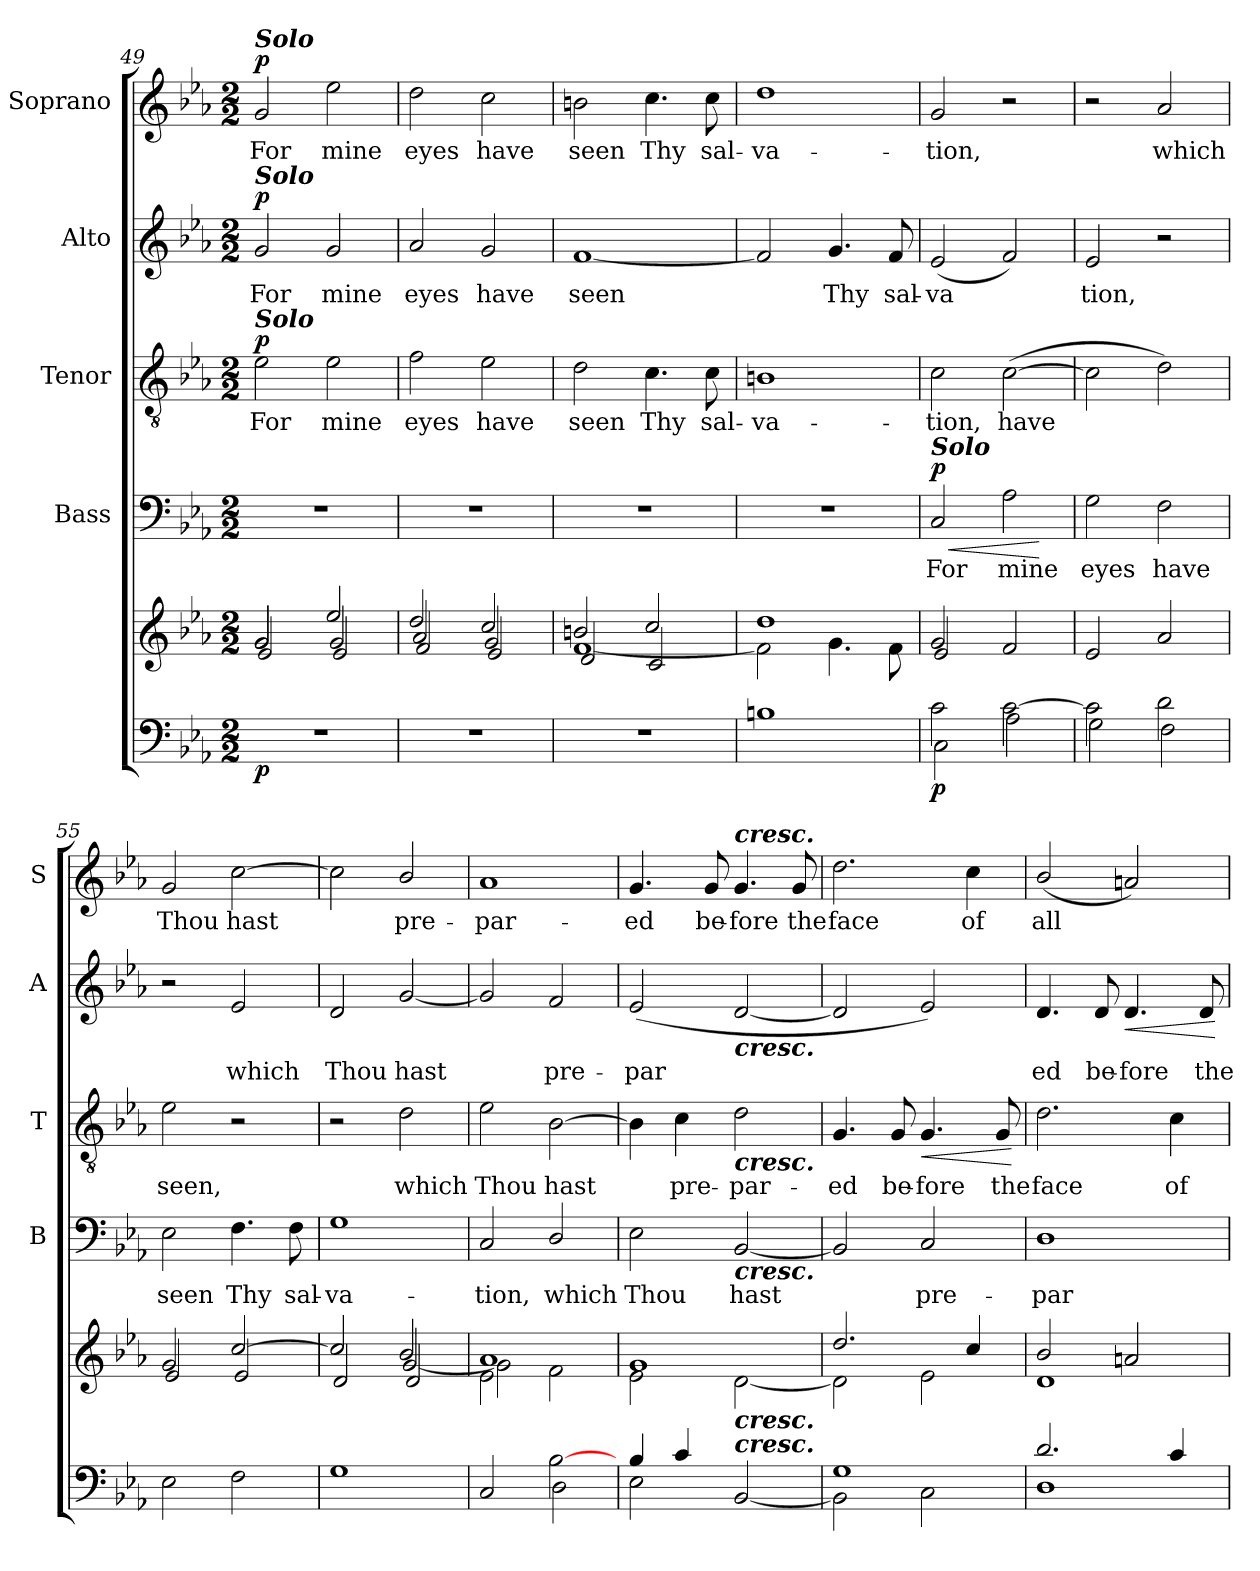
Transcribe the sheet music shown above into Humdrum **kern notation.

**kern	**kern	**dynam	**kern	**text	**dynam	**kern	**text	**dynam	**kern	**text	**dynam	**kern	**text	**dynam
*part5	*part5	*part5	*part4	*part4	*part4	*part3	*part3	*part3	*part2	*part2	*part2	*part1	*part1	*part1
*staff6	*staff5	*staff5/6	*staff4	*staff4	*staff4	*staff3	*staff3	*staff3	*staff2	*staff2	*staff2	*staff1	*staff1	*staff1
*	*	*	*I"Bass	*	*	*I"Tenor	*	*	*I"Alto	*	*	*I"Soprano	*	*
*	*	*	*I'B	*	*	*I'T	*	*	*I'A	*	*	*I'S	*	*
!!LO:PB:g=z
*clefF4	*clefG2	*	*clefF4	*	*	*clefGv2	*	*	*clefG2	*	*	*clefG2	*	*
*k[b-e-a-]	*k[b-e-a-]	*	*k[b-e-a-]	*	*	*k[b-e-a-]	*	*	*k[b-e-a-]	*	*	*k[b-e-a-]	*	*
*E-:	*E-:	*	*E-:	*	*	*E-:	*	*	*E-:	*	*	*E-:	*	*
*M2/2	*M2/2	*	*M2/2	*	*	*M2/2	*	*	*M2/2	*	*	*M2/2	*	*
=49	=49	=49	=49	=49	=49	=49	=49	=49	=49	=49	=49	=49	=49	=49
*	*^	*	*	*	*	*	*	*	*	*	*	*	*	*
*	*	*^	*	*	*	*	*	*	*	*	*	*	*	*	*
!	!	!	!	!	!	!	!	!	!	!	!	!	!	!LO:TX:a:Bi:t=Solo	!	!
!	!	!	!	!	!	!	!	!	!	!	!LO:TX:a:Bi:t=Solo	!	!	!	!	!
!	!	!	!	!	!	!	!	!LO:TX:a:Bi:t=Solo	!	!	!	!	!	!	!	!
!	!	!	!	!LO:DY:b=2	!	!	!	!	!LO:LY:b	!LO:DY:b	!	!LO:LY:b	!LO:DY:b	!	!LO:LY:b	!LO:DY:b
1r	2g/	2g/	2e-/	p	1r	.	.	2e-\	For	p	2g/	For	p	2g/	For	p
!	!	!	!	!	!	!	!	!	!LO:LY:b	!	!	!LO:LY:b	!	!	!LO:LY:b	!
.	2ee-/	2g/	2e-/	.	.	.	.	2e-\	mine	.	2g/	mine	.	2ee-\	mine	.
=50	=50	=50	=50	=50	=50	=50	=50	=50	=50	=50	=50	=50	=50	=50	=50	=50
!	!	!	!	!	!	!	!	!	!LO:LY:b	!	!	!LO:LY:b	!	!	!LO:LY:b	!
1r	2dd/	2a-/	2f/	.	1r	.	.	2f\	eyes	.	2a-/	eyes	.	2dd\	eyes	.
!	!	!	!	!	!	!	!	!	!LO:LY:b	!	!	!LO:LY:b	!	!	!LO:LY:b	!
.	2cc/	2g/	2e-/	.	.	.	.	2e-\	have	.	2g/	have	.	2cc\	have	.
=51	=51	=51	=51	=51	=51	=51	=51	=51	=51	=51	=51	=51	=51	=51	=51	=51
!	!	!	!	!	!	!	!	!	!LO:LY:b	!	!	!LO:LY:b	!	!	!LO:LY:b	!
1r	2bn/	[<1f	2d/	.	1r	.	.	2d\	seen	.	[1f	seen	.	2bn\	seen	.
!	!	!	!	!	!	!	!	!	!LO:LY:b	!	!	!	!	!	!LO:LY:b	!
.	2cc/	.	2c/	.	.	.	.	4.c\	Thy	.	.	.	.	4.cc\	Thy	.
!	!	!	!	!	!	!	!	!	!LO:LY:b	!	!	!	!	!	!LO:LY:b	!
.	.	.	.	.	.	.	.	8c\	sal-	.	.	.	.	8cc\	sal-	.
*	*	*v	*v	*	*	*	*	*	*	*	*	*	*	*	*	*
=52	=52	=52	=52	=52	=52	=52	=52	=52	=52	=52	=52	=52	=52	=52	=52
*^	*	*	*	*	*	*	*	*	*	*	*	*	*	*	*
!	!	!	!	!	!	!	!	!	!LO:LY:b	!	!	!	!	!	!LO:LY:b	!
1Bn	1ryy	1dd	2f\]	.	1r	.	.	1Bn	-va-	.	2f/]	.	.	1dd	-va-	.
!	!	!	!	!	!	!	!	!	!	!	!	!LO:LY:b	!	!	!	!
.	.	.	4.g\	.	.	.	.	.	.	.	4.g/	Thy	.	.	.	.
!	!	!	!	!	!	!	!	!	!	!	!	!LO:LY:b	!	!	!	!
.	.	.	8f\	.	.	.	.	.	.	.	8f/	sal-	.	.	.	.
=53	=53	=53	=53	=53	=53	=53	=53	=53	=53	=53	=53	=53	=53	=53	=53	=53
!	!	!	!	!	!LO:TX:a:Bi:t=Solo	!	!	!	!	!	!	!	!	!	!	!
!	!	!	!	!LO:DY:b=2	!	!LO:LY:b	!LO:HP:b	!	!LO:LY:b	!	!	!LO:LY:b	!	!	!LO:LY:b	!
!	!	!	!	!	!	!	!LO:DY:n=1:b	!	!	!	!	!	!	!	!	!
2c\	2C\	2g/	2e-/	p	2C/	For	< p	2c\	-tion,	.	(<2e-/	-va­	.	2g/	-tion,	.
!	!	!	!	!	!	!LO:LY:b	!	!	!LO:LY:b	!	!	!	!	!	!	!
[<2c\	2A-\	2ryy	2f/	.	2A-\	mine	.	(>[2c\	have	.	2f/)	.	.	2r	.	.
*v	*v	*	*	*	*	*	*	*	*	*	*	*	*	*	*	*
*	*v	*v	*	*	*	*	*	*	*	*	*	*	*	*	*
.	.	.	.	.	[	.	.	.	.	.	.	.	.	.
=54	=54	=54	=54	=54	=54	=54	=54	=54	=54	=54	=54	=54	=54	=54
*^	*^	*	*	*	*	*	*	*	*	*	*	*	*	*
!	!	!	!	!	!	!LO:LY:b	!	!	!	!	!	!LO:LY:b	!	!	!	!
2c\]	2G\	2ryy	2e-/	.	2G\	eyes	.	2c\]	.	.	2e-/	tion,	.	2r	.	.
!	!	!	!	!	!	!LO:LY:b	!	!	!	!	!	!	!	!	!LO:LY:b	!
2d\	2F\	2a-/	2ryy	.	2F\	have	.	2d\)	.	.	2r	.	.	2a-/	which	.
=55	=55	=55	=55	=55	=55	=55	=55	=55	=55	=55	=55	=55	=55	=55	=55	=55
*	*	*	*^	*	*	*	*	*	*	*	*	*	*	*	*	*
!	!	!	!	!	!	!	!LO:LY:b	!	!	!LO:LY:b	!	!	!	!	!	!LO:LY:b	!
*v	*v	*	*	*	*	*	*	*	*	*	*	*	*	*	*	*	*
2E-\	2g/	2ryy	2e-/	.	2E-\	seen	.	2e-\	seen,	.	2r	.	.	2g/	Thou	.
!	!	!	!	!	!	!LO:LY:b	!	!	!	!	!	!LO:LY:b	!	!	!LO:LY:b	!
2F\	[>2cc/	2e-/	2ryy	.	4.F\	Thy	.	2r	.	.	2e-/	which	.	[2cc\	hast	.
!	!	!	!	!	!	!LO:LY:b	!	!	!	!	!	!	!	!	!	!
.	.	.	.	.	8F\	sal-	.	.	.	.	.	.	.	.	.	.
=56	=56	=56	=56	=56	=56	=56	=56	=56	=56	=56	=56	=56	=56	=56	=56	=56
*^	*	*	*	*	*	*	*	*	*	*	*	*	*	*	*	*
!	!	!	!	!	!	!	!LO:LY:b	!	!	!	!	!	!LO:LY:b	!	!	!	!
2ryy	1G	2cc/]	2d/	2ryy	.	1G	-va-	.	2r	.	.	2d/	Thou	.	2cc\]	.	.
!	!	!	!	!	!	!	!	!	!	!LO:LY:b	!	!	!LO:LY:b	!	!	!LO:LY:b	!
2ryy	.	2b-/	[>2g/	2d/	.	.	.	.	2d\	which	.	[2g/	hast	.	2b-/	pre-	.
!!LO:LB:g=z
=57	=57	=57	=57	=57	=57	=57	=57	=57	=57	=57	=57	=57	=57	=57	=57	=57	=57
!	!	!	!	!	!	!	!LO:LY:b	!	!	!LO:LY:b	!	!	!	!	!	!LO:LY:b	!
2ryy	2C/	1a-	2g\]	2e-\	.	2C/	-tion,	.	2e-\	Thou	.	2g/]	.	.	1a-	-par-	.
!	!	!	!	!	!	!	!LO:LY:b	!	!	!LO:LY:b	!	!	!LO:LY:b	!	!	!	!
[2B-\	2D\	.	2f\	2ryy	.	2D/	which	.	[2B-\	hast	.	2f/	pre-	.	.	.	.
=58	=58	=58	=58	=58	=58	=58	=58	=58	=58	=58	=58	=58	=58	=58	=58	=58	=58
!	!	!	!	!	!	!	!LO:LY:b	!	!	!	!	!	!LO:LY:b	!	!	!LO:LY:b	!
*	*	*	*v	*v	*	*	*	*	*	*	*	*	*	*	*	*	*
4B-/	2E-\	1g	2e-\	.	2E-\	Thou	.	4B-\]	.	.	(<2e-/	-par­	.	4.g/	-ed	.
!	!	!	!	!	!	!	!	!	!LO:LY:b	!	!	!	!	!	!	!
4c/	.	.	.	.	.	.	.	4c\	pre-	.	.	.	.	.	.	.
!	!	!	!	!	!	!	!	!	!	!	!	!	!	!	!LO:LY:b	!
.	.	.	.	.	.	.	.	.	.	.	.	.	.	8g/	be-	.
!	!	!	!	!	!	!	!	!	!	!	!	!	!	!LO:TX:a:Bi:t=cresc.	!	!
!	!	!	!	!	!	!	!	!	!	!	!LO:TX:b:Bi:t=cresc.	!	!	!	!	!
!	!	!	!	!	!	!	!	!LO:TX:b:Bi:t=cresc.	!	!	!	!	!	!	!	!
!	!	!	!	!	!LO:TX:b:Bi:t=cresc.	!	!	!	!	!	!	!	!	!	!	!
!	!	!	!LO:TX:b:Bi:t=cresc.	!	!	!	!	!	!	!	!	!	!	!	!	!
!LO:TX:a:Bi:t=cresc.	!	!	!	!	!	!	!	!	!	!	!	!	!	!	!	!
!	!	!	!	!	!	!LO:LY:b	!	!	!LO:LY:b	!	!	!	!	!	!LO:LY:b	!
2ryy	[>2BB-/	.	[<2d\	.	[2BB-/	hast	.	2d\	-par-	.	[2d/	.	.	4.g/	-fore	.
!	!	!	!	!	!	!	!	!	!	!	!	!	!	!	!LO:LY:b	!
.	.	.	.	.	.	.	.	.	.	.	.	.	.	8g/	the	.
=59	=59	=59	=59	=59	=59	=59	=59	=59	=59	=59	=59	=59	=59	=59	=59	=59
!	!	!	!	!	!	!	!	!	!LO:LY:b	!	!	!	!	!	!LO:LY:b	!
1G	2BB-\]	2.dd/	2d\]	.	2BB-/]	.	.	4.G/	-ed	.	2d/]	.	.	2.dd\	face	.
!	!	!	!	!	!	!	!	!	!LO:LY:b	!	!	!	!	!	!	!
.	.	.	.	.	.	.	.	8G/	be-	.	.	.	.	.	.	.
!	!	!	!	!	!	!LO:LY:b	!	!	!LO:LY:b	!LO:HP:b	!	!	!	!	!	!
.	2C\	.	2e-\	.	2C/	pre-	.	4.G/	-fore	<	2e-/)	.	.	.	.	.
!	!	!	!	!	!	!	!	!	!	!	!	!	!	!	!LO:LY:b	!
.	.	4cc/	.	.	.	.	.	.	.	.	.	.	.	4cc\	of	.
!	!	!	!	!	!	!	!	!	!LO:LY:b	!	!	!	!	!	!	!
.	.	.	.	.	.	.	.	8G/	the	.	.	.	.	.	.	.
*v	*v	*	*	*	*	*	*	*	*	*	*	*	*	*	*	*
*	*v	*v	*	*	*	*	*	*	*	*	*	*	*	*	*
.	.	.	.	.	.	.	.	[	.	.	.	.	.	.
=60	=60	=60	=60	=60	=60	=60	=60	=60	=60	=60	=60	=60	=60	=60
*^	*^	*	*	*	*	*	*	*	*	*	*	*	*	*
!	!	!	!	!	!	!LO:LY:b	!	!	!LO:LY:b	!	!	!LO:LY:b	!	!	!LO:LY:b	!
2.d/	1D	2b-/	1d	.	1D	-par-	.	2.d\	face	.	4.d/	ed	.	(<2b-/	all	.
!	!	!	!	!	!	!	!	!	!	!	!	!LO:LY:b	!	!	!	!
.	.	.	.	.	.	.	.	.	.	.	8d/	be-	.	.	.	.
!	!	!	!	!	!	!	!	!	!	!	!	!LO:LY:b	!LO:HP:b	!	!	!
.	.	2an/	.	.	.	.	.	.	.	.	4.d/	-fore	<	2an/)	.	.
!	!	!	!	!	!	!	!	!	!LO:LY:b	!	!	!	!	!	!	!
4c/	.	.	.	.	.	.	.	4c\	of	.	.	.	.	.	.	.
!	!	!	!	!	!	!	!	!	!	!	!	!LO:LY:b	!	!	!	!
.	.	.	.	.	.	.	.	.	.	.	8d/	the	.	.	.	.
*v	*v	*	*	*	*	*	*	*	*	*	*	*	*	*	*	*
*	*v	*v	*	*	*	*	*	*	*	*	*	*	*	*	*
.	.	.	.	.	.	.	.	.	.	.	[	.	.	.
=	=	=	=	=	=	=	=	=	=	=	=	=	=	=
*-	*-	*-	*-	*-	*-	*-	*-	*-	*-	*-	*-	*-	*-	*-
